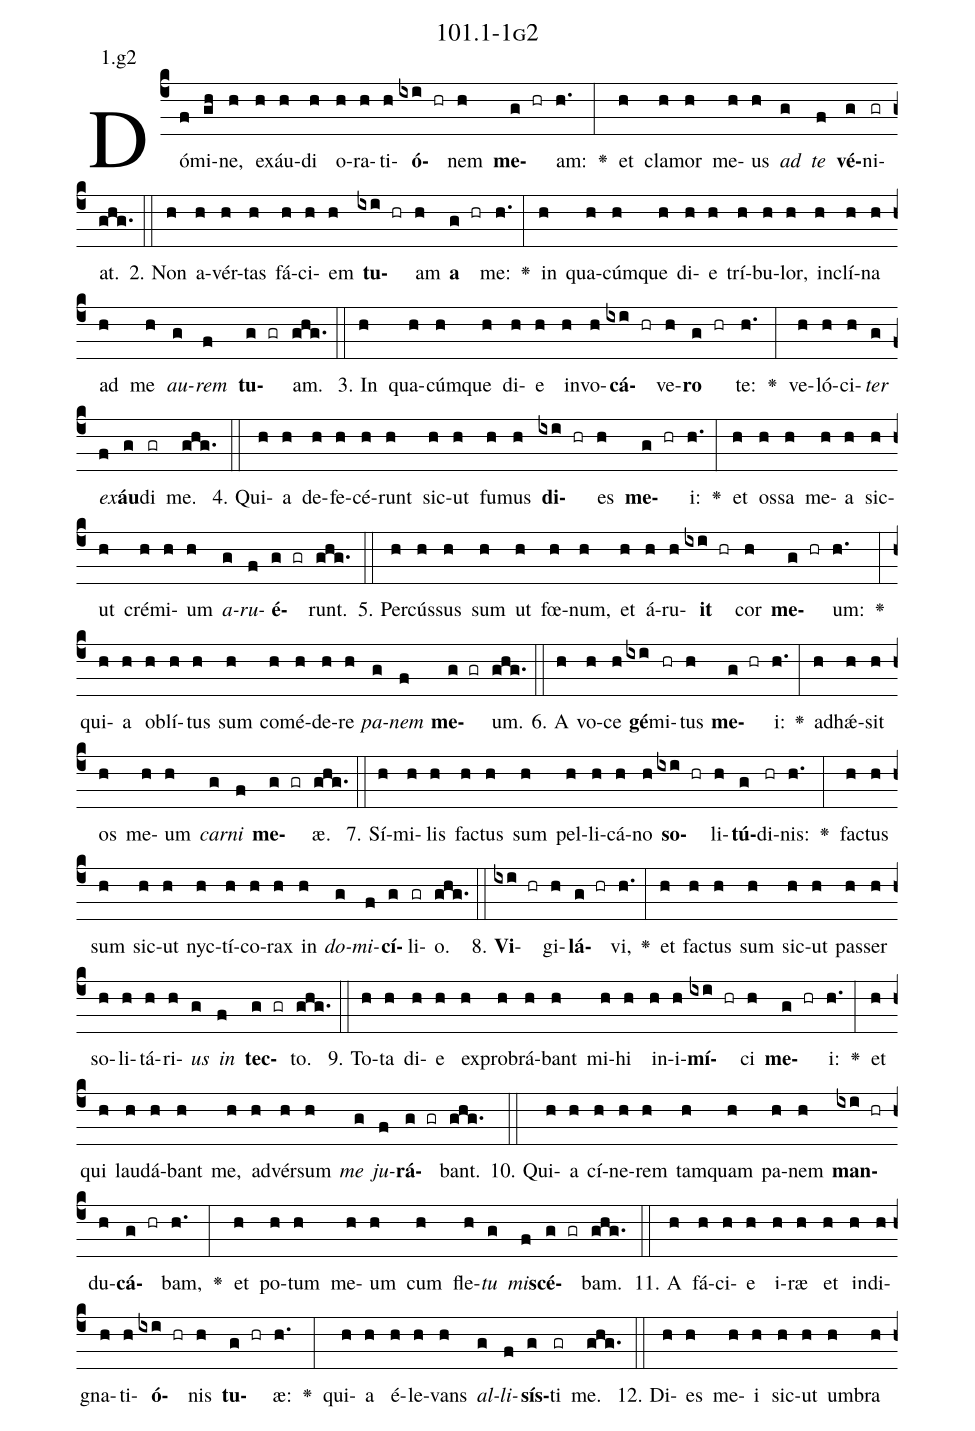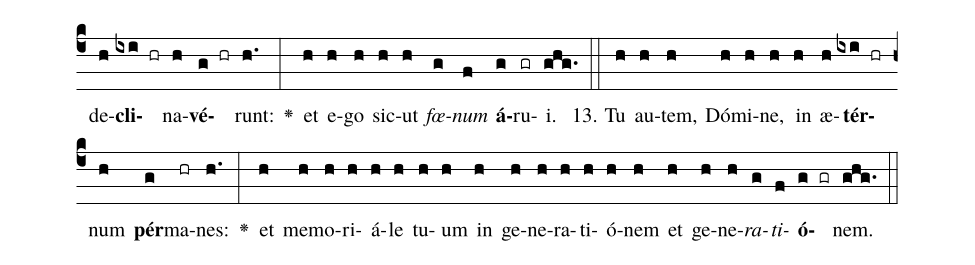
name: 101.1-1g2;
annotation: 1.g2;
%%
(c4)Dó(f)mi(gh)ne,(h) ex(h)áu(h)di(h) o(h)ra(h)ti(h)<b>ó</b>(ixi hr)nem(h) <b>me</b>(g hr)am:(h.) <v>\greheightstar</v>(:) et(h) cla(h)mor(h) me(h)us(h) <i>ad</i>(g) <i>te</i>(f) <b>vé</b>(g)ni(gr)at.(ghg.) (::)
2. Non(h) a(h)vér(h)tas(h) fá(h)ci(h)em(h) <b>tu</b>(ixi hr)am(h) <b>a</b>(g hr) me:(h.) <v>\greheightstar</v>(:) in(h) qua(h)cúm(h)que(h) di(h)e(h) trí(h)bu(h)lor,(h) in(h)clí(h)na(h) ad(h) me(h) <i>au</i>(g)<i>rem</i>(f) <b>tu</b>(g gr)am.(ghg.) (::)
3. In(h) qua(h)cúm(h)que(h) di(h)e(h) in(h)vo(h)<b>cá</b>(ixi hr)ve(h)<b>ro</b>(g hr) te:(h.) <v>\greheightstar</v>(:) ve(h)ló(h)ci(h)<i>ter</i>(g) <i>ex</i>(f)<b>áu</b>(g)di(gr) me.(ghg.) (::)
4. Qui(h)a(h) de(h)fe(h)cé(h)runt(h) sic(h)ut(h) fu(h)mus(h) <b>di</b>(ixi hr)es(h) <b>me</b>(g hr)i:(h.) <v>\greheightstar</v>(:) et(h) os(h)sa(h) me(h)a(h) sic(h)ut(h) cré(h)mi(h)um(h) <i>a</i>(g)<i>ru</i>(f)<b>é</b>(g gr)runt.(ghg.) (::)
5. Per(h)cús(h)sus(h) sum(h) ut(h) fœ(h)num,(h) et(h) á(h)ru(h)<b>it</b>(ixi hr) cor(h) <b>me</b>(g hr)um:(h.) <v>\greheightstar</v>(:) qui(h)a(h) ob(h)lí(h)tus(h) sum(h) com(h)é(h)de(h)re(h) <i>pa</i>(g)<i>nem</i>(f) <b>me</b>(g gr)um.(ghg.) (::)
6. A(h) vo(h)ce(h) <b>gé</b>(ixi)mi(hr)tus(h) <b>me</b>(g hr)i:(h.) <v>\greheightstar</v>(:) ad(h)hǽ(h)sit(h) os(h) me(h)um(h) <i>car</i>(g)<i>ni</i>(f) <b>me</b>(g gr)æ.(ghg.) (::)
7. Sí(h)mi(h)lis(h) fac(h)tus(h) sum(h) pel(h)li(h)cá(h)no(h) <b>so</b>(ixi hr)li(h)<b>tú</b>(g)di(hr)nis:(h.) <v>\greheightstar</v>(:) fac(h)tus(h) sum(h) sic(h)ut(h) nyc(h)tí(h)co(h)rax(h) in(h) <i>do</i>(g)<i>mi</i>(f)<b>cí</b>(g)li(gr)o.(ghg.) (::)
8. <b>Vi</b>(ixi hr)gi(h)<b>lá</b>(g hr)vi,(h.) <v>\greheightstar</v>(:) et(h) fac(h)tus(h) sum(h) sic(h)ut(h) pas(h)ser(h) so(h)li(h)tá(h)ri(h)<i>us</i>(g) <i>in</i>(f) <b>tec</b>(g gr)to.(ghg.) (::)
9. To(h)ta(h) di(h)e(h) ex(h)pro(h)brá(h)bant(h) mi(h)hi(h) in(h)i(h)<b>mí</b>(ixi hr)ci(h) <b>me</b>(g hr)i:(h.) <v>\greheightstar</v>(:) et(h) qui(h) lau(h)dá(h)bant(h) me,(h) ad(h)vér(h)sum(h) <i>me</i>(g) <i>ju</i>(f)<b>rá</b>(g gr)bant.(ghg.) (::)
10. Qui(h)a(h) cí(h)ne(h)rem(h) tam(h)quam(h) pa(h)nem(h) <b>man</b>(ixi hr)du(h)<b>cá</b>(g hr)bam,(h.) <v>\greheightstar</v>(:) et(h) po(h)tum(h) me(h)um(h) cum(h) fle(h)<i>tu</i>(g) <i>mi</i>(f)<b>scé</b>(g gr)bam.(ghg.) (::)
11. A(h) fá(h)ci(h)e(h) i(h)ræ(h) et(h) in(h)di(h)gna(h)ti(h)<b>ó</b>(ixi hr)nis(h) <b>tu</b>(g hr)æ:(h.) <v>\greheightstar</v>(:) qui(h)a(h) é(h)le(h)vans(h) <i>al</i>(g)<i>li</i>(f)<b>sís</b>(g)ti(gr) me.(ghg.) (::)
12. Di(h)es(h) me(h)i(h) sic(h)ut(h) um(h)bra(h) de(h)<b>cli</b>(ixi hr)na(h)<b>vé</b>(g hr)runt:(h.) <v>\greheightstar</v>(:) et(h) e(h)go(h) sic(h)ut(h) <i>fœ</i>(g)<i>num</i>(f) <b>á</b>(g)ru(gr)i.(ghg.) (::)
13. Tu(h) au(h)tem,(h) Dó(h)mi(h)ne,(h) in(h) æ(h)<b>tér</b>(ixi hr)num(h) <b>pér</b>(g)ma(hr)nes:(h.) <v>\greheightstar</v>(:) et(h) me(h)mo(h)ri(h)á(h)le(h) tu(h)um(h) in(h) ge(h)ne(h)ra(h)ti(h)ó(h)nem(h) et(h) ge(h)ne(h)<i>ra</i>(g)<i>ti</i>(f)<b>ó</b>(g gr)nem.(ghg.) (::)
